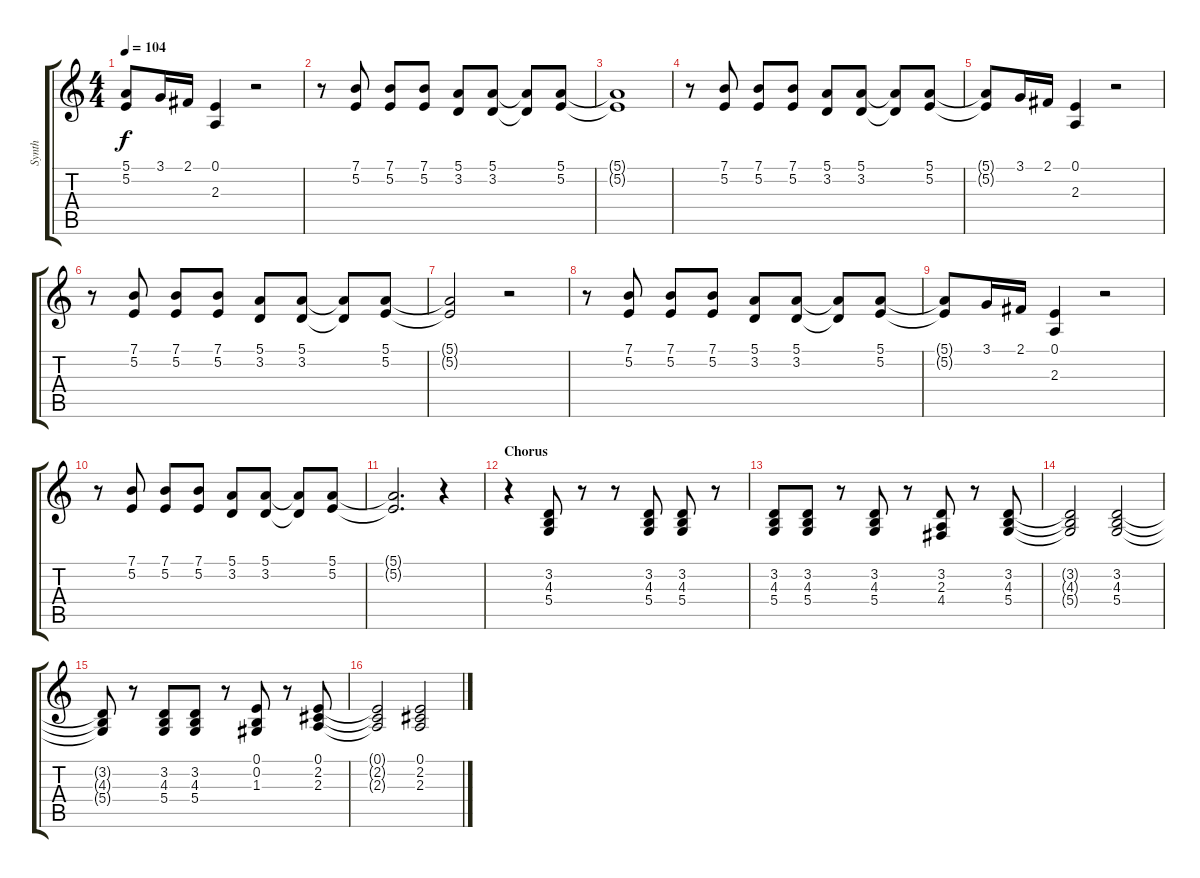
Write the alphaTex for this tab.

\track ("Synth" "Synth") {instrument stringensemble1}
\staff {score tabs}
\tuning (E4 B3 G3 D3 A2 E2) {hide}
\ts (4 4)
\tempo 104
\clef g2
\ks c
(5.1{t} 5.2{t}).8{dy f} 3.1.16 2.1.16 (0.1 2.3).4 r.2 |
r.8 (7.1 5.2).8 (7.1 5.2).8 (7.1 5.2).8 (5.1 3.2).8 (5.1 3.2).8 (5.1{t} 3.2{t}).8 (5.1 5.2).8 |
(5.1{t} 5.2{t}).1 |
r.8 (7.1 5.2).8 (7.1 5.2).8 (7.1 5.2).8 (5.1 3.2).8 (5.1 3.2).8 (5.1{t} 3.2{t}).8 (5.1 5.2).8 |
(5.1{t} 5.2{t}).8 3.1.16 2.1.16 (0.1 2.3).4 r.2 |
r.8 (7.1 5.2).8 (7.1 5.2).8 (7.1 5.2).8 (5.1 3.2).8 (5.1 3.2).8 (5.1{t} 3.2{t}).8 (5.1 5.2).8 |
(5.1{t} 5.2{t}).2 r.2 |
r.8 (7.1 5.2).8 (7.1 5.2).8 (7.1 5.2).8 (5.1 3.2).8 (5.1 3.2).8 (5.1{t} 3.2{t}).8 (5.1 5.2).8 |
(5.1{t} 5.2{t}).8 3.1.16 2.1.16 (0.1 2.3).4 r.2 |
r.8 (7.1 5.2).8 (7.1 5.2).8 (7.1 5.2).8 (5.1 3.2).8 (5.1 3.2).8 (5.1{t} 3.2{t}).8 (5.1 5.2).8 |
(5.1{t} 5.2{t}).2{d} r.4 |
\section ("" "Chorus")
r.4 (3.2 4.3 5.4).8 r.8 r.8 (3.2 4.3 5.4).8 (3.2 4.3 5.4).8 r.8 |
(3.2 4.3 5.4).8 (3.2 4.3 5.4).8 r.8 (3.2 4.3 5.4).8 r.8 (3.2 2.3 4.4).8 r.8 (3.2 4.3 5.4).8 |
(3.2{t} 4.3{t} 5.4{t}).2 (3.2 4.3 5.4).2 |
(3.2{t} 4.3{t} 5.4{t}).8 r.8 (3.2 4.3 5.4).8 (3.2 4.3 5.4).8 r.8 (0.1 0.2 1.3).8 r.8 (0.1 2.2 2.3).8 |
(0.1{t} 2.2{t} 2.3{t}).2 (0.1 2.2 2.3).2
